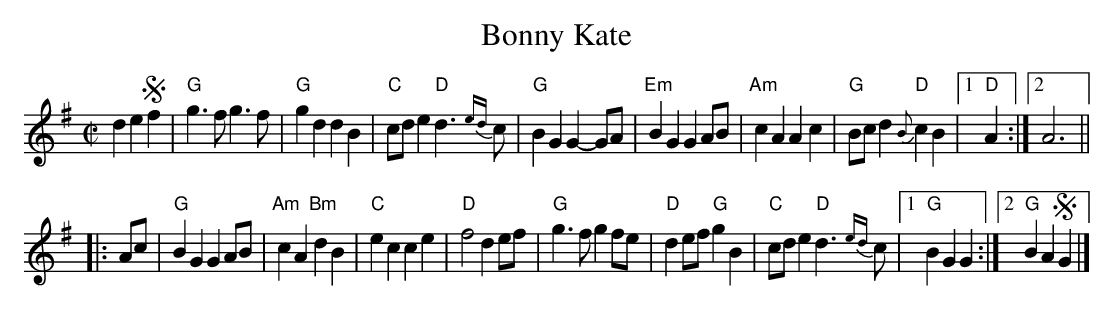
X:1
T: Bonny Kate
M: C|
L: 1/8
K: G
d2e2 !segno!f2 |\
"G"g3f g3f | "G"g2d2 d2B2 | "C"cde2 "D"d3{ed}c | "G"B2G2 G2-GA |\
"Em"B2G2 G2AB | "Am"c2A2 A2c2 | "G"Bcd2 "D"{B}c2B2 |1 "D"A2 :|2 A6 ||
|: Ac |\
"G"B2G2 G2AB | "Am"c2A2 "Bm"d2B2 | "C"e2c2 c2e2 | "D"f4 d2ef |\
"G"g3f g2fe | "D"d2ef "G"g2B2 | "C"cde2 "D"d3{ed}c |1 "G"B2G2 G2 :|2 "G"B2A2 !segno!G2 |]
